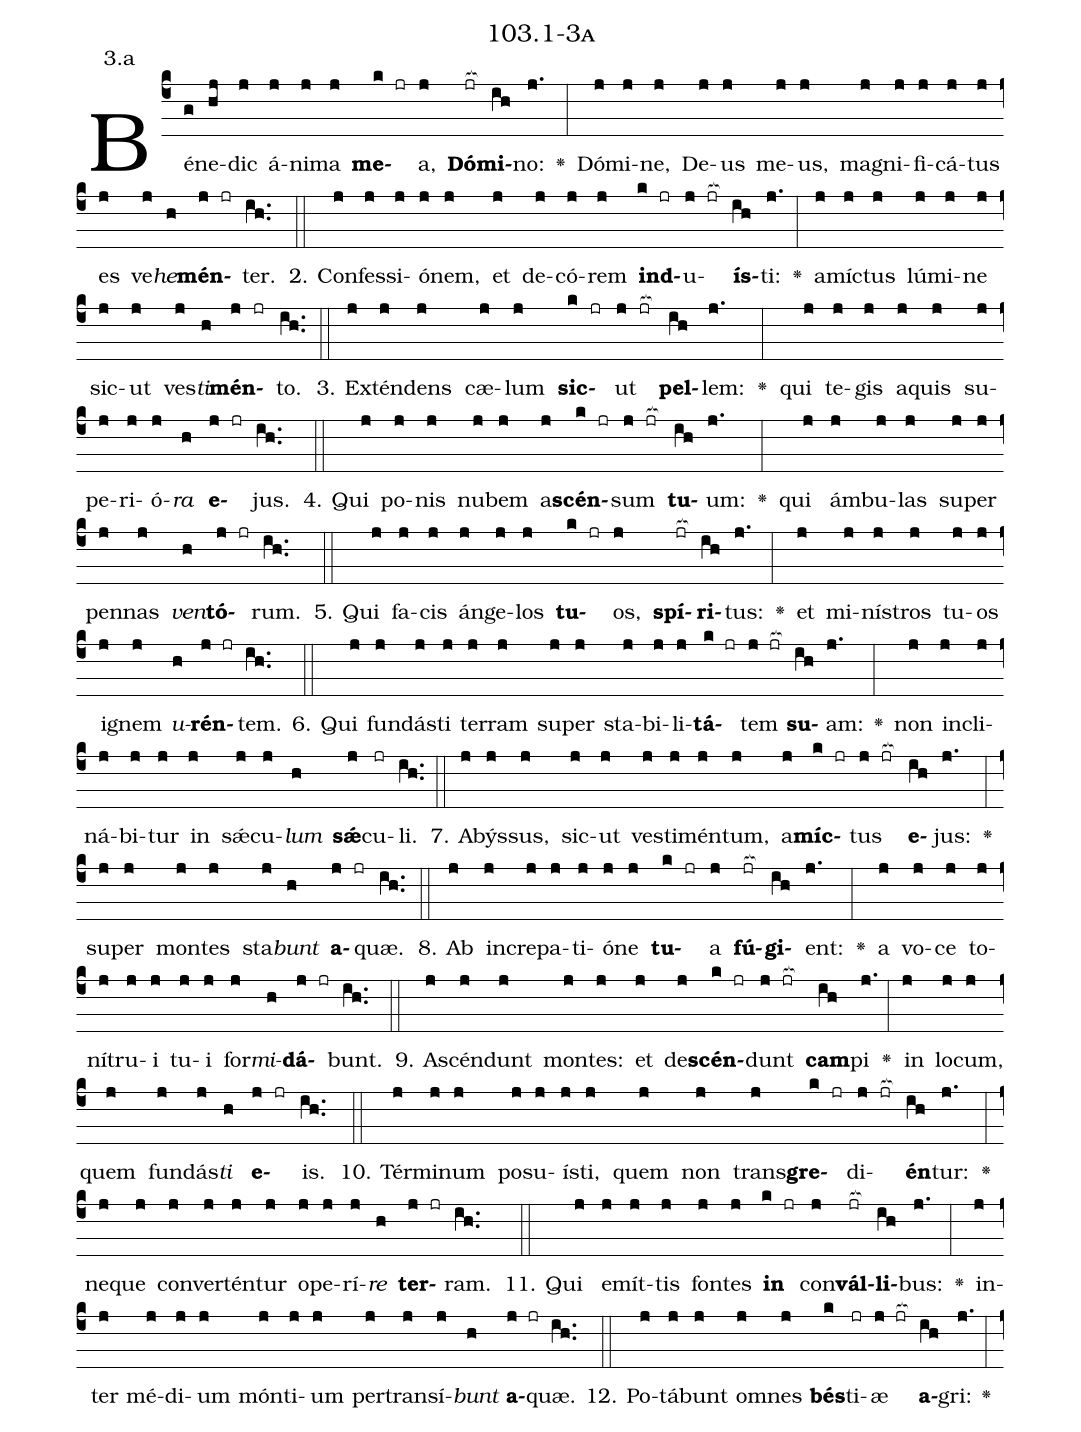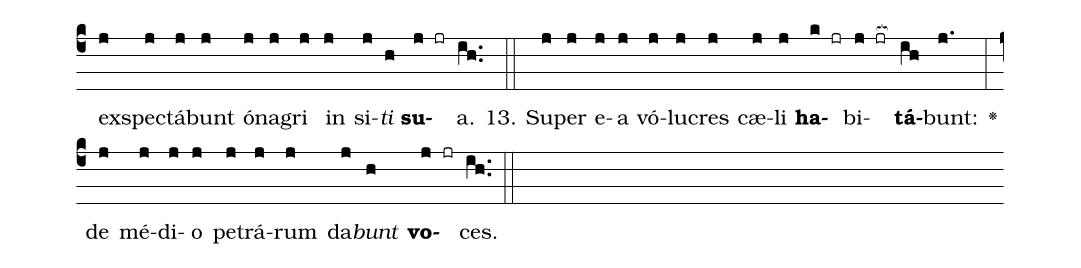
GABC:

name: 103.1-3a;
annotation: 3.a;
%%
(c4)Bé(g)ne(hj)dic(j) á(j)ni(j)ma(j) <b>me</b>(k jr)a,(j) <b>Dó</b>(jr[ocb:1{])<b>mi</b>(ih[ocb:0}])no:(j.) <v>\greheightstar</v>(:) Dó(j)mi(j)ne,(j) De(j)us(j) me(j)us,(j) ma(j)gni(j)fi(j)cá(j)tus(j) es(j) ve(j)<i>he</i>(h)<b>mén</b>(j jr)ter.(ih..) (::)
2. Con(j)fes(j)si(j)ó(j)nem,(j) et(j) de(j)có(j)rem(j) <b>ind</b>(k jr)u(j jr[ocb:1{])<b>ís</b>(ih[ocb:0}])ti:(j.) <v>\greheightstar</v>(:) a(j)míc(j)tus(j) lú(j)mi(j)ne(j) sic(j)ut(j) ves(j)<i>ti</i>(h)<b>mén</b>(j jr)to.(ih..) (::)
3. Ex(j)tén(j)dens(j) cæ(j)lum(j) <b>sic</b>(k jr)ut(j jr[ocb:1{]) <b>pel</b>(ih[ocb:0}])lem:(j.) <v>\greheightstar</v>(:) qui(j) te(j)gis(j) a(j)quis(j) su(j)pe(j)ri(j)ó(j)<i>ra</i>(h) <b>e</b>(j jr)jus.(ih..) (::)
4. Qui(j) po(j)nis(j) nu(j)bem(j) a(j)<b>scén</b>(k jr)sum(j jr[ocb:1{]) <b>tu</b>(ih[ocb:0}])um:(j.) <v>\greheightstar</v>(:) qui(j) ám(j)bu(j)las(j) su(j)per(j) pen(j)nas(j) <i>ven</i>(h)<b>tó</b>(j jr)rum.(ih..) (::)
5. Qui(j) fa(j)cis(j) án(j)ge(j)los(j) <b>tu</b>(k jr)os,(j) <b>spí</b>(jr[ocb:1{])<b>ri</b>(ih[ocb:0}])tus:(j.) <v>\greheightstar</v>(:) et(j) mi(j)nís(j)tros(j) tu(j)os(j) i(j)gnem(j) <i>u</i>(h)<b>rén</b>(j jr)tem.(ih..) (::)
6. Qui(j) fun(j)dás(j)ti(j) ter(j)ram(j) su(j)per(j) sta(j)bi(j)li(j)<b>tá</b>(k jr)tem(j jr[ocb:1{]) <b>su</b>(ih[ocb:0}])am:(j.) <v>\greheightstar</v>(:) non(j) in(j)cli(j)ná(j)bi(j)tur(j) in(j) sǽ(j)cu(j)<i>lum</i>(h) <b>sǽ</b>(j)cu(jr)li.(ih..) (::)
7. A(j)býs(j)sus,(j) sic(j)ut(j) ves(j)ti(j)mén(j)tum,(j) a(j)<b>míc</b>(k jr)tus(j jr[ocb:1{]) <b>e</b>(ih[ocb:0}])jus:(j.) <v>\greheightstar</v>(:) su(j)per(j) mon(j)tes(j) sta(j)<i>bunt</i>(h) <b>a</b>(j jr)quæ.(ih..) (::)
8. Ab(j) in(j)cre(j)pa(j)ti(j)ó(j)ne(j) <b>tu</b>(k jr)a(j) <b>fú</b>(jr[ocb:1{])<b>gi</b>(ih[ocb:0}])ent:(j.) <v>\greheightstar</v>(:) a(j) vo(j)ce(j) to(j)ní(j)tru(j)i(j) tu(j)i(j) for(j)<i>mi</i>(h)<b>dá</b>(j jr)bunt.(ih..) (::)
9. A(j)scén(j)dunt(j) mon(j)tes:(j) et(j) de(j)<b>scén</b>(k jr)dunt(j jr[ocb:1{]) <b>cam</b>(ih[ocb:0}])pi(j.) <v>\greheightstar</v>(:) in(j) lo(j)cum,(j) quem(j) fun(j)dás(j)<i>ti</i>(h) <b>e</b>(j jr)is.(ih..) (::)
10. Tér(j)mi(j)num(j) po(j)su(j)ís(j)ti,(j) quem(j) non(j) trans(j)<b>gre</b>(k jr)di(j jr[ocb:1{])<b>én</b>(ih[ocb:0}])tur:(j.) <v>\greheightstar</v>(:) ne(j)que(j) con(j)ver(j)tén(j)tur(j) o(j)pe(j)rí(j)<i>re</i>(h) <b>ter</b>(j jr)ram.(ih..) (::)
11. Qui(j) e(j)mít(j)tis(j) fon(j)tes(j) <b>in</b>(k jr) con(j)<b>vál</b>(jr[ocb:1{])<b>li</b>(ih[ocb:0}])bus:(j.) <v>\greheightstar</v>(:) in(j)ter(j) mé(j)di(j)um(j) món(j)ti(j)um(j) per(j)trans(j)í(j)<i>bunt</i>(h) <b>a</b>(j jr)quæ.(ih..) (::)
12. Po(j)tá(j)bunt(j) om(j)nes(j) <b>bés</b>(k)ti(jr)æ(j jr[ocb:1{]) <b>a</b>(ih[ocb:0}])gri:(j.) <v>\greheightstar</v>(:) ex(j)spec(j)tá(j)bunt(j) ó(j)na(j)gri(j) in(j) si(j)<i>ti</i>(h) <b>su</b>(j jr)a.(ih..) (::)
13. Su(j)per(j) e(j)a(j) vó(j)lu(j)cres(j) cæ(j)li(j) <b>ha</b>(k jr)bi(j jr[ocb:1{])<b>tá</b>(ih[ocb:0}])bunt:(j.) <v>\greheightstar</v>(:) de(j) mé(j)di(j)o(j) pe(j)trá(j)rum(j) da(j)<i>bunt</i>(h) <b>vo</b>(j jr)ces.(ih..) (::)
